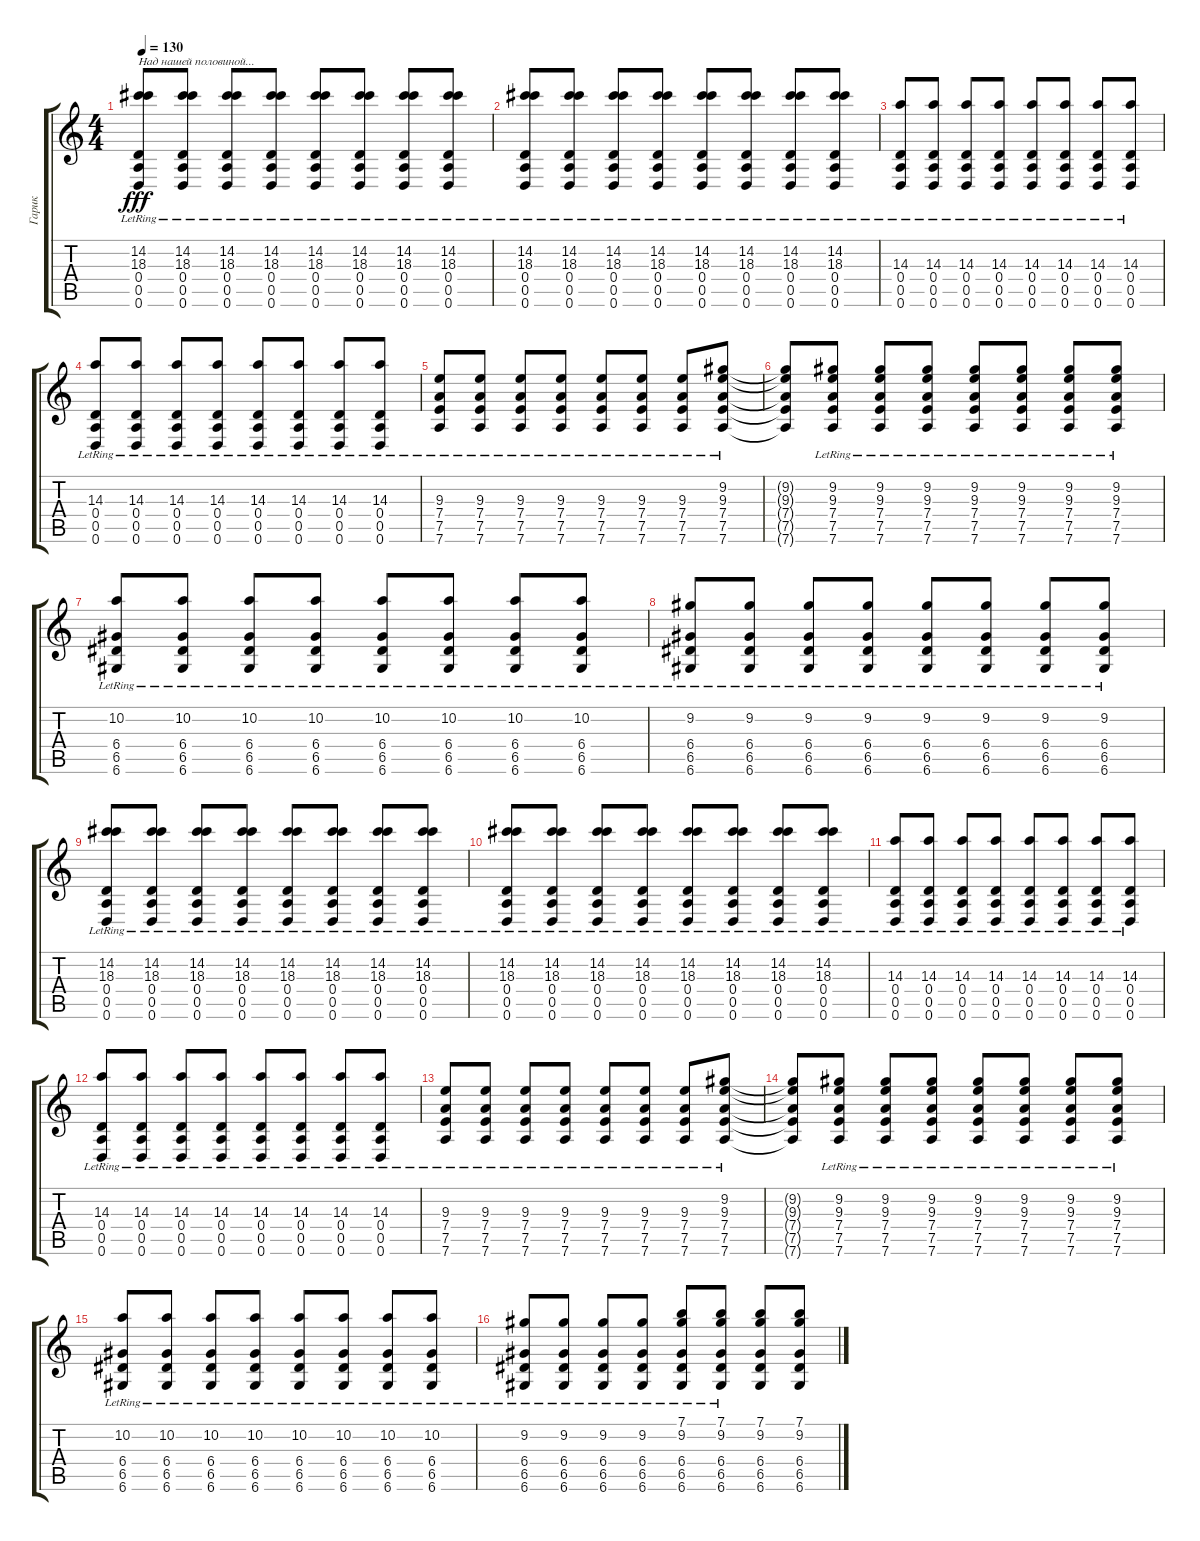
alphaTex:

\track ("Гарик" "Гарик") {instrument distortionguitar}
\staff {score tabs}
\tuning (E4 B3 G3 D3 A2 D2) {hide}
\ts (4 4)
\tempo 130
\clef g2
\ks c
(14.2{lr} 18.3{lr} 0.4{lr} 0.5{lr} 0.6{lr}).8{txt "Над нашей половиной..." dy fff} (14.2{lr} 18.3{lr} 0.4{lr} 0.5{lr} 0.6{lr}).8 (14.2{lr} 18.3{lr} 0.4{lr} 0.5{lr} 0.6{lr}).8 (14.2{lr} 18.3{lr} 0.4{lr} 0.5{lr} 0.6{lr}).8 (14.2{lr} 18.3{lr} 0.4{lr} 0.5{lr} 0.6{lr}).8 (14.2{lr} 18.3{lr} 0.4{lr} 0.5{lr} 0.6{lr}).8 (14.2{lr} 18.3{lr} 0.4{lr} 0.5{lr} 0.6{lr}).8 (14.2{lr} 18.3{lr} 0.4{lr} 0.5{lr} 0.6{lr}).8 |
(14.2{lr} 18.3{lr} 0.4{lr} 0.5{lr} 0.6{lr}).8 (14.2{lr} 18.3{lr} 0.4{lr} 0.5{lr} 0.6{lr}).8 (14.2{lr} 18.3{lr} 0.4{lr} 0.5{lr} 0.6{lr}).8 (14.2{lr} 18.3{lr} 0.4{lr} 0.5{lr} 0.6{lr}).8 (14.2{lr} 18.3{lr} 0.4{lr} 0.5{lr} 0.6{lr}).8 (14.2{lr} 18.3{lr} 0.4{lr} 0.5{lr} 0.6{lr}).8 (14.2{lr} 18.3{lr} 0.4{lr} 0.5{lr} 0.6{lr}).8 (14.2{lr} 18.3{lr} 0.4{lr} 0.5{lr} 0.6{lr}).8 |
(14.3{lr} 0.4{lr} 0.5{lr} 0.6{lr}).8 (14.3{lr} 0.4{lr} 0.5{lr} 0.6{lr}).8 (14.3{lr} 0.4{lr} 0.5{lr} 0.6{lr}).8 (14.3{lr} 0.4{lr} 0.5{lr} 0.6{lr}).8 (14.3{lr} 0.4{lr} 0.5{lr} 0.6{lr}).8 (14.3{lr} 0.4{lr} 0.5{lr} 0.6{lr}).8 (14.3{lr} 0.4{lr} 0.5{lr} 0.6{lr}).8 (14.3{lr} 0.4{lr} 0.5{lr} 0.6{lr}).8 |
(14.3{lr} 0.4{lr} 0.5{lr} 0.6{lr}).8 (14.3{lr} 0.4{lr} 0.5{lr} 0.6{lr}).8 (14.3{lr} 0.4{lr} 0.5{lr} 0.6{lr}).8 (14.3{lr} 0.4{lr} 0.5{lr} 0.6{lr}).8 (14.3{lr} 0.4{lr} 0.5{lr} 0.6{lr}).8 (14.3{lr} 0.4{lr} 0.5{lr} 0.6{lr}).8 (14.3{lr} 0.4{lr} 0.5{lr} 0.6{lr}).8 (14.3{lr} 0.4{lr} 0.5{lr} 0.6{lr}).8 |
(9.3{lr} 7.4{lr} 7.5{lr} 7.6{lr}).8 (9.3{lr} 7.4{lr} 7.5{lr} 7.6{lr}).8 (9.3{lr} 7.4{lr} 7.5{lr} 7.6{lr}).8 (9.3{lr} 7.4{lr} 7.5{lr} 7.6{lr}).8 (9.3{lr} 7.4{lr} 7.5{lr} 7.6{lr}).8 (9.3{lr} 7.4{lr} 7.5{lr} 7.6{lr}).8 (9.3{lr} 7.4{lr} 7.5{lr} 7.6{lr}).8 (9.2{lr} 9.3{lr} 7.4{lr} 7.5{lr} 7.6{lr}).8 |
(9.2{t} 9.3{t} 7.4{t} 7.5{t} 7.6{t}).8 (9.2{lr} 9.3{lr} 7.4{lr} 7.5{lr} 7.6{lr}).8 (9.2{lr} 9.3{lr} 7.4{lr} 7.5{lr} 7.6{lr}).8 (9.2{lr} 9.3{lr} 7.4{lr} 7.5{lr} 7.6{lr}).8 (9.2{lr} 9.3{lr} 7.4{lr} 7.5{lr} 7.6{lr}).8 (9.2{lr} 9.3{lr} 7.4{lr} 7.5{lr} 7.6{lr}).8 (9.2{lr} 9.3{lr} 7.4{lr} 7.5{lr} 7.6{lr}).8 (9.2{lr} 9.3{lr} 7.4{lr} 7.5{lr} 7.6{lr}).8 |
(10.2{lr} 6.4{lr} 6.5{lr} 6.6{lr}).8 (10.2{lr} 6.4{lr} 6.5{lr} 6.6{lr}).8 (10.2{lr} 6.4{lr} 6.5{lr} 6.6{lr}).8 (10.2{lr} 6.4{lr} 6.5{lr} 6.6{lr}).8 (10.2{lr} 6.4{lr} 6.5{lr} 6.6{lr}).8 (10.2{lr} 6.4{lr} 6.5{lr} 6.6{lr}).8 (10.2{lr} 6.4{lr} 6.5{lr} 6.6{lr}).8 (10.2{lr} 6.4{lr} 6.5{lr} 6.6{lr}).8 |
(9.2{lr} 6.4{lr} 6.5{lr} 6.6{lr}).8 (9.2{lr} 6.4{lr} 6.5{lr} 6.6{lr}).8 (9.2{lr} 6.4{lr} 6.5{lr} 6.6{lr}).8 (9.2{lr} 6.4{lr} 6.5{lr} 6.6{lr}).8 (9.2{lr} 6.4{lr} 6.5{lr} 6.6{lr}).8 (9.2{lr} 6.4{lr} 6.5{lr} 6.6{lr}).8 (9.2{lr} 6.4{lr} 6.5{lr} 6.6{lr}).8 (9.2{lr} 6.4{lr} 6.5{lr} 6.6{lr}).8 |
(14.2{lr} 18.3{lr} 0.4{lr} 0.5{lr} 0.6{lr}).8 (14.2{lr} 18.3{lr} 0.4{lr} 0.5{lr} 0.6{lr}).8 (14.2{lr} 18.3{lr} 0.4{lr} 0.5{lr} 0.6{lr}).8 (14.2{lr} 18.3{lr} 0.4{lr} 0.5{lr} 0.6{lr}).8 (14.2{lr} 18.3{lr} 0.4{lr} 0.5{lr} 0.6{lr}).8 (14.2{lr} 18.3{lr} 0.4{lr} 0.5{lr} 0.6{lr}).8 (14.2{lr} 18.3{lr} 0.4{lr} 0.5{lr} 0.6{lr}).8 (14.2{lr} 18.3{lr} 0.4{lr} 0.5{lr} 0.6{lr}).8 |
(14.2{lr} 18.3{lr} 0.4{lr} 0.5{lr} 0.6{lr}).8 (14.2{lr} 18.3{lr} 0.4{lr} 0.5{lr} 0.6{lr}).8 (14.2{lr} 18.3{lr} 0.4{lr} 0.5{lr} 0.6{lr}).8 (14.2{lr} 18.3{lr} 0.4{lr} 0.5{lr} 0.6{lr}).8 (14.2{lr} 18.3{lr} 0.4{lr} 0.5{lr} 0.6{lr}).8 (14.2{lr} 18.3{lr} 0.4{lr} 0.5{lr} 0.6{lr}).8 (14.2{lr} 18.3{lr} 0.4{lr} 0.5{lr} 0.6{lr}).8 (14.2{lr} 18.3{lr} 0.4{lr} 0.5{lr} 0.6{lr}).8 |
(14.3{lr} 0.4{lr} 0.5{lr} 0.6{lr}).8 (14.3{lr} 0.4{lr} 0.5{lr} 0.6{lr}).8 (14.3{lr} 0.4{lr} 0.5{lr} 0.6{lr}).8 (14.3{lr} 0.4{lr} 0.5{lr} 0.6{lr}).8 (14.3{lr} 0.4{lr} 0.5{lr} 0.6{lr}).8 (14.3{lr} 0.4{lr} 0.5{lr} 0.6{lr}).8 (14.3{lr} 0.4{lr} 0.5{lr} 0.6{lr}).8 (14.3{lr} 0.4{lr} 0.5{lr} 0.6{lr}).8 |
(14.3{lr} 0.4{lr} 0.5{lr} 0.6{lr}).8 (14.3{lr} 0.4{lr} 0.5{lr} 0.6{lr}).8 (14.3{lr} 0.4{lr} 0.5{lr} 0.6{lr}).8 (14.3{lr} 0.4{lr} 0.5{lr} 0.6{lr}).8 (14.3{lr} 0.4{lr} 0.5{lr} 0.6{lr}).8 (14.3{lr} 0.4{lr} 0.5{lr} 0.6{lr}).8 (14.3{lr} 0.4{lr} 0.5{lr} 0.6{lr}).8 (14.3{lr} 0.4{lr} 0.5{lr} 0.6{lr}).8 |
(9.3{lr} 7.4{lr} 7.5{lr} 7.6{lr}).8 (9.3{lr} 7.4{lr} 7.5{lr} 7.6{lr}).8 (9.3{lr} 7.4{lr} 7.5{lr} 7.6{lr}).8 (9.3{lr} 7.4{lr} 7.5{lr} 7.6{lr}).8 (9.3{lr} 7.4{lr} 7.5{lr} 7.6{lr}).8 (9.3{lr} 7.4{lr} 7.5{lr} 7.6{lr}).8 (9.3{lr} 7.4{lr} 7.5{lr} 7.6{lr}).8 (9.2{lr} 9.3{lr} 7.4{lr} 7.5{lr} 7.6{lr}).8 |
(9.2{t} 9.3{t} 7.4{t} 7.5{t} 7.6{t}).8 (9.2{lr} 9.3{lr} 7.4{lr} 7.5{lr} 7.6{lr}).8 (9.2{lr} 9.3{lr} 7.4{lr} 7.5{lr} 7.6{lr}).8 (9.2{lr} 9.3{lr} 7.4{lr} 7.5{lr} 7.6{lr}).8 (9.2{lr} 9.3{lr} 7.4{lr} 7.5{lr} 7.6{lr}).8 (9.2{lr} 9.3{lr} 7.4{lr} 7.5{lr} 7.6{lr}).8 (9.2{lr} 9.3{lr} 7.4{lr} 7.5{lr} 7.6{lr}).8 (9.2{lr} 9.3{lr} 7.4{lr} 7.5{lr} 7.6{lr}).8 |
(10.2{lr} 6.4{lr} 6.5{lr} 6.6{lr}).8 (10.2{lr} 6.4{lr} 6.5{lr} 6.6{lr}).8 (10.2{lr} 6.4{lr} 6.5{lr} 6.6{lr}).8 (10.2{lr} 6.4{lr} 6.5{lr} 6.6{lr}).8 (10.2{lr} 6.4{lr} 6.5{lr} 6.6{lr}).8 (10.2{lr} 6.4{lr} 6.5{lr} 6.6{lr}).8 (10.2{lr} 6.4{lr} 6.5{lr} 6.6{lr}).8 (10.2{lr} 6.4{lr} 6.5{lr} 6.6{lr}).8 |
(9.2{lr} 6.4{lr} 6.5{lr} 6.6{lr}).8 (9.2{lr} 6.4{lr} 6.5{lr} 6.6{lr}).8 (9.2{lr} 6.4{lr} 6.5{lr} 6.6{lr}).8 (9.2{lr} 6.4{lr} 6.5{lr} 6.6{lr}).8 (7.1{lr} 9.2{lr} 6.4{lr} 6.5{lr} 6.6{lr}).8 (7.1{lr} 9.2{lr} 6.4{lr} 6.5{lr} 6.6{lr}).8 (7.1 9.2 6.4 6.5 6.6).8 (7.1 9.2 6.4 6.5 6.6).8
